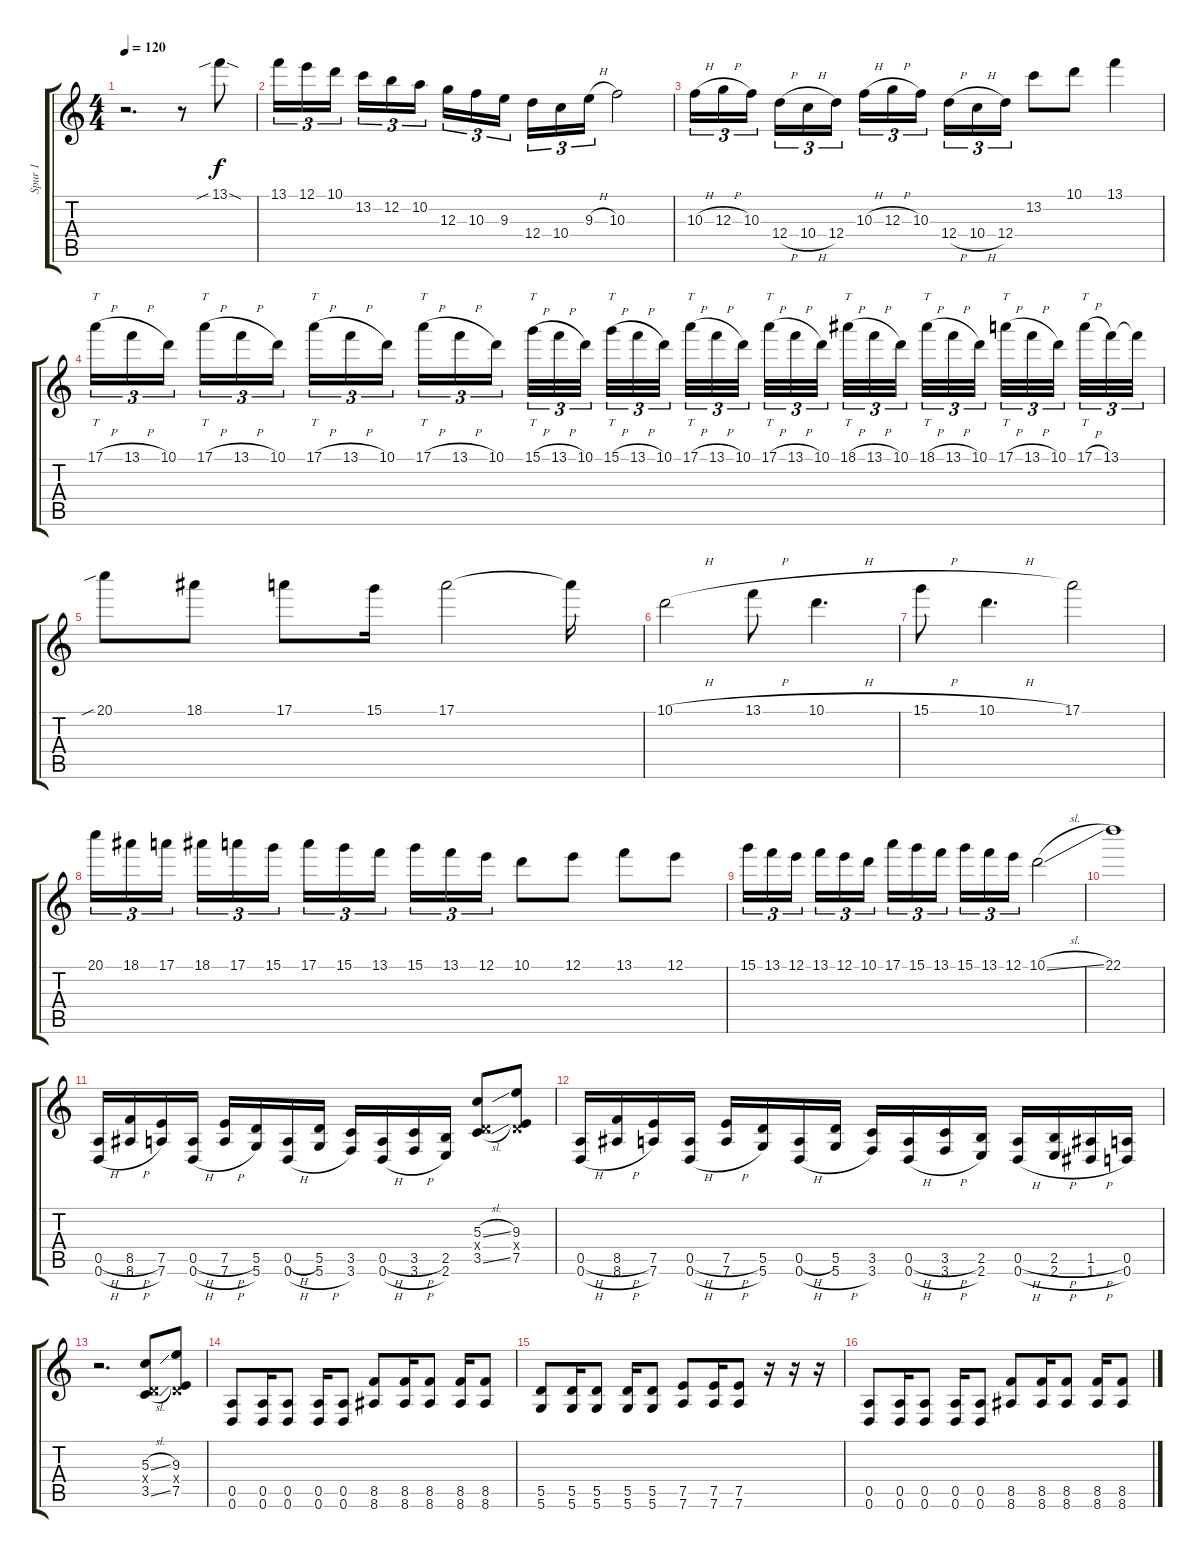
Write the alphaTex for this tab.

\track ("Spur 1" "Spur 1") {instrument overdrivenguitar}
\staff {score tabs}
\tuning (E4 B3 G3 D3 A2 D2) {hide}
\ts (4 4)
\tempo 120
\clef g2
\ks c
r.2{d dy f} r.8 13.1{sib sod}.8 |
13.1.16{tu (3 2)} 12.1.16{tu (3 2)} 10.1.16{tu (3 2) beam splitsecondary} 13.2.16{tu (3 2)} 12.2.16{tu (3 2)} 10.2.16{tu (3 2)} 12.3.16{tu (3 2)} 10.3.16{tu (3 2)} 9.3.16{tu (3 2) beam splitsecondary} 12.4.16{tu (3 2)} 10.4.16{tu (3 2)} 9.3{h}.16{tu (3 2)} 10.3.2 |
10.3{h}.16{tu (3 2)} 12.3{h}.16{tu (3 2)} 10.3.16{tu (3 2) beam splitsecondary} 12.4{h}.16{tu (3 2)} 10.4{h}.16{tu (3 2)} 12.4.16{tu (3 2)} 10.3{h}.16{tu (3 2)} 12.3{h}.16{tu (3 2)} 10.3.16{tu (3 2) beam splitsecondary} 12.4{h}.16{tu (3 2)} 10.4{h}.16{tu (3 2)} 12.4.16{tu (3 2)} 13.2.8 10.1.8 13.1.4 |
17.1{h}.16{tt tu (3 2)} 13.1{h}.16{tu (3 2)} 10.1.16{tu (3 2) beam splitsecondary} 17.1{h}.16{tt tu (3 2)} 13.1{h}.16{tu (3 2)} 10.1.16{tu (3 2)} 17.1{h}.16{tt tu (3 2)} 13.1{h}.16{tu (3 2)} 10.1.16{tu (3 2) beam splitsecondary} 17.1{h}.16{tt tu (3 2)} 13.1{h}.16{tu (3 2)} 10.1.16{tu (3 2)} 15.1{h}.32{tt tu (3 2)} 13.1{h}.32{tu (3 2)} 10.1.32{tu (3 2) beam splitsecondary} 15.1{h}.32{tt tu (3 2)} 13.1{h}.32{tu (3 2)} 10.1.32{tu (3 2) beam splitsecondary} 17.1{h}.32{tt tu (3 2)} 13.1{h}.32{tu (3 2)} 10.1.32{tu (3 2) beam splitsecondary} 17.1{h}.32{tt tu (3 2)} 13.1{h}.32{tu (3 2)} 10.1.32{tu (3 2)} 18.1{h}.32{tt tu (3 2)} 13.1{h}.32{tu (3 2)} 10.1.32{tu (3 2) beam splitsecondary} 18.1{h}.32{tt tu (3 2)} 13.1{h}.32{tu (3 2)} 10.1.32{tu (3 2) beam splitsecondary} 17.1{h}.32{tt tu (3 2)} 13.1{h}.32{tu (3 2)} 10.1.32{tu (3 2) beam splitsecondary} 17.1{h}.32{tt tu (3 2)} 13.1.32{tu (3 2)} 13.1{t}.32{tu (3 2)} |
20.1{sib}.8 18.1.8 17.1.8 15.1.16 17.1.2 17.1{t}.16 |
10.1{h}.2 13.1{h}.8 10.1{h}.4{d} |
15.1{h}.8 10.1{h}.4{d} 17.1.2 |
20.1.16{tu (3 2)} 18.1.16{tu (3 2)} 17.1.16{tu (3 2) beam splitsecondary} 18.1.16{tu (3 2)} 17.1.16{tu (3 2)} 15.1.16{tu (3 2)} 17.1.16{tu (3 2)} 15.1.16{tu (3 2)} 13.1.16{tu (3 2) beam splitsecondary} 15.1.16{tu (3 2)} 13.1.16{tu (3 2)} 12.1.16{tu (3 2)} 10.1.8 12.1.8 13.1.8 12.1.8 |
15.1.16{tu (3 2)} 13.1.16{tu (3 2)} 12.1.16{tu (3 2) beam splitsecondary} 13.1.16{tu (3 2)} 12.1.16{tu (3 2)} 10.1.16{tu (3 2)} 17.1.16{tu (3 2)} 15.1.16{tu (3 2)} 13.1.16{tu (3 2) beam splitsecondary} 15.1.16{tu (3 2)} 13.1.16{tu (3 2)} 12.1.16{tu (3 2)} 10.1{sl}.2 |
22.1.1 |
(0.5{h} 0.6{h}).16 (8.5{h} 8.6{h}).16 (7.5 7.6).16 (0.5{h} 0.6{h}).16 (7.5{h} 7.6{h}).16 (5.5 5.6).16 (0.5{h} 0.6{h}).16 (5.5 5.6{h}).16 (3.5 3.6).16 (0.5{h} 0.6{h}).16 (3.5{h} 3.6{h}).16 (2.5 2.6).16 (5.3{sl} 0.4{x} 3.5{sl}).8 (9.3 0.4{x} 7.5).8 |
(0.5{h} 0.6{h}).16 (8.5{h} 8.6{h}).16 (7.5 7.6).16 (0.5{h} 0.6{h}).16 (7.5{h} 7.6{h}).16 (5.5 5.6).16 (0.5{h} 0.6{h}).16 (5.5 5.6{h}).16 (3.5 3.6).16 (0.5{h} 0.6{h}).16 (3.5{h} 3.6{h}).16 (2.5 2.6).16 (0.5{h} 0.6{h}).16 (2.5{h} 2.6{h}).16 (1.5{h} 1.6{h}).16 (0.5 0.6).16 |
r.2{d} (5.3{sl} 0.4{x} 3.5{sl}).8 (9.3 0.4{x} 7.5).8 |
(0.5 0.6).8 (0.5 0.6).16 (0.5 0.6).8 (0.5 0.6).16 (0.5 0.6).8 (8.5 8.6).8 (8.5 8.6).16 (8.5 8.6).8 (8.5 8.6).16 (8.5 8.6).8 |
(5.5 5.6).8 (5.5 5.6).16 (5.5 5.6).8 (5.5 5.6).16 (5.5 5.6).8 (7.5 7.6).8 (7.5 7.6).16 (7.5 7.6).8 r.16 r.16 r.16 |
(0.5 0.6).8 (0.5 0.6).16 (0.5 0.6).8 (0.5 0.6).16 (0.5 0.6).8 (8.5 8.6).8 (8.5 8.6).16 (8.5 8.6).8 (8.5 8.6).16 (8.5 8.6).8
